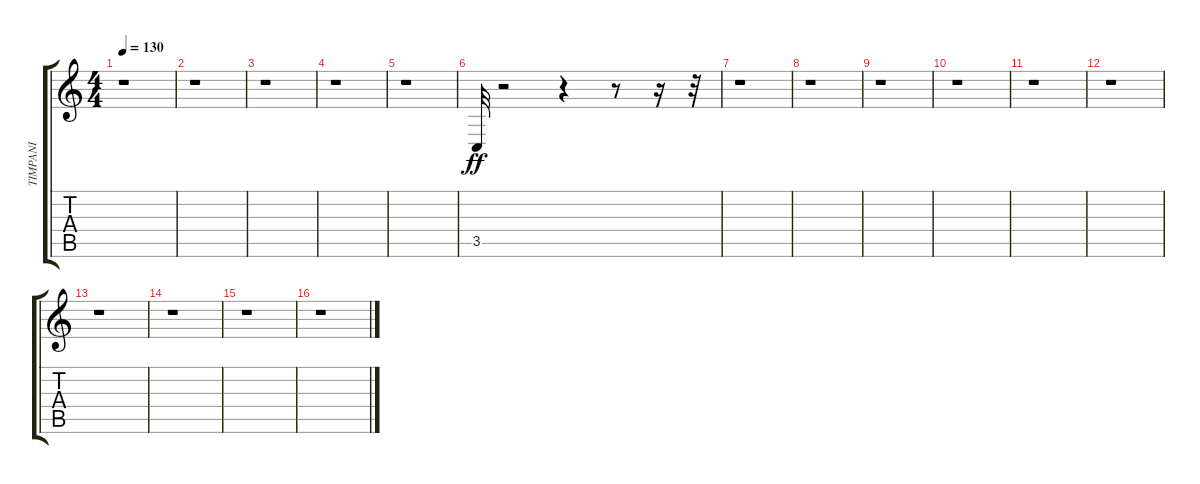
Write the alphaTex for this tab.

\track ("TIMPANI" "TIMPANI") {instrument timpani}
\staff {score tabs}
\tuning (E4 B3 G3 D3 A2 E2) {hide}
\ts (4 4)
\tempo 130
\clef g2
\ks c
r.1{dy ff} |
r.1 |
r.1 |
r.1 |
r.1 |
3.5.32 r.2 r.4 r.8 r.16 r.32 |
r.1 |
r.1 |
r.1 |
r.1 |
r.1 |
r.1 |
r.1 |
r.1 |
r.1 |
r.1
